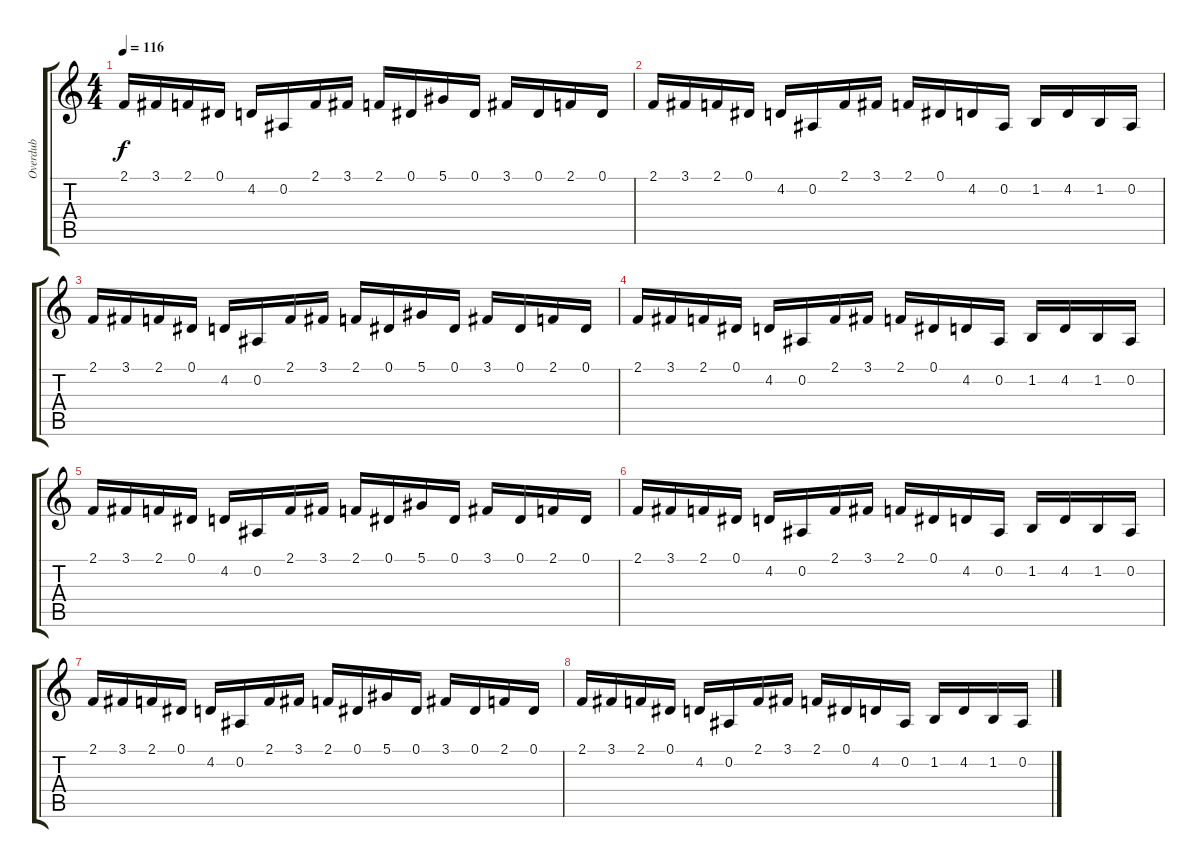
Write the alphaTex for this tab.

\track ("Overdub" "Overdub") {instrument viola}
\staff {score tabs}
\tuning (Eb4 Bb3 Gb3 Db3 Ab2 Eb2) {hide}
\ts (4 4)
\section ("" "")
\tempo 116
\clef g2
\ks c
2.1.16{dy f} 3.1.16 2.1.16 0.1.16 4.2.16 0.2.16 2.1.16 3.1.16 2.1.16 0.1.16 5.1.16 0.1.16 3.1.16 0.1.16 2.1.16 0.1.16 |
2.1.16 3.1.16 2.1.16 0.1.16 4.2.16 0.2.16 2.1.16 3.1.16 2.1.16 0.1.16 4.2.16 0.2.16 1.2.16 4.2.16 1.2.16 0.2.16 |
2.1.16 3.1.16 2.1.16 0.1.16 4.2.16 0.2.16 2.1.16 3.1.16 2.1.16 0.1.16 5.1.16 0.1.16 3.1.16 0.1.16 2.1.16 0.1.16 |
2.1.16 3.1.16 2.1.16 0.1.16 4.2.16 0.2.16 2.1.16 3.1.16 2.1.16 0.1.16 4.2.16 0.2.16 1.2.16 4.2.16 1.2.16 0.2.16 |
2.1.16 3.1.16 2.1.16 0.1.16 4.2.16 0.2.16 2.1.16 3.1.16 2.1.16 0.1.16 5.1.16 0.1.16 3.1.16 0.1.16 2.1.16 0.1.16 |
2.1.16 3.1.16 2.1.16 0.1.16 4.2.16 0.2.16 2.1.16 3.1.16 2.1.16 0.1.16 4.2.16 0.2.16 1.2.16 4.2.16 1.2.16 0.2.16 |
2.1.16 3.1.16 2.1.16 0.1.16 4.2.16 0.2.16 2.1.16 3.1.16 2.1.16 0.1.16 5.1.16 0.1.16 3.1.16 0.1.16 2.1.16 0.1.16 |
2.1.16 3.1.16 2.1.16 0.1.16 4.2.16 0.2.16 2.1.16 3.1.16 2.1.16 0.1.16 4.2.16 0.2.16 1.2.16 4.2.16 1.2.16 0.2.16
